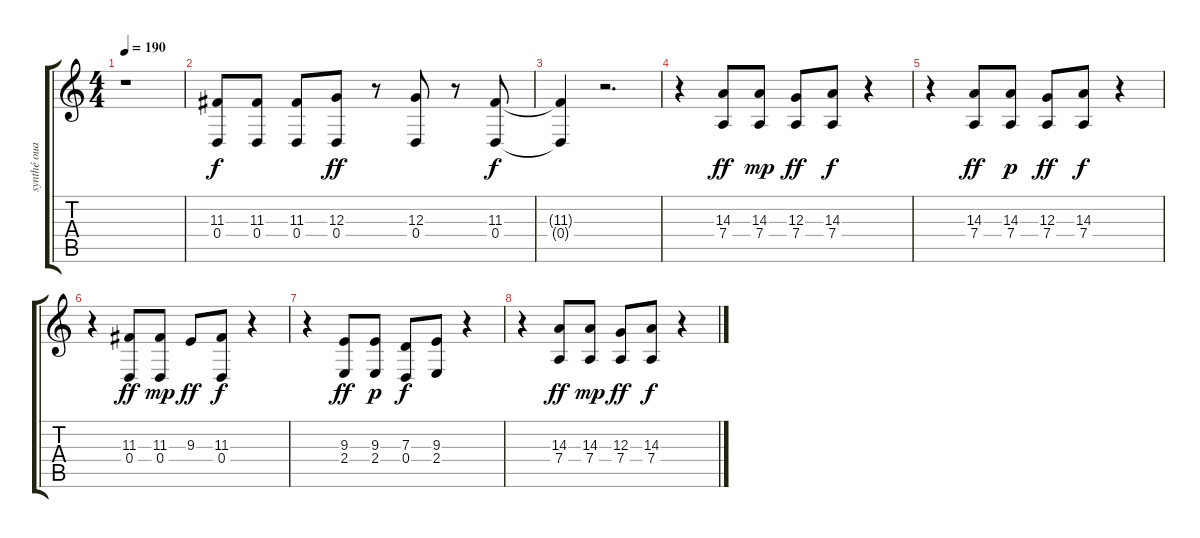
\track ("synthé ouaih s'tuveux" "synthé oua") {instrument stringensemble1}
\staff {score tabs}
\tuning (E4 B3 G3 D3 A2 E2) {hide}
\ts (4 4)
\tempo 190
\clef g2
\ks c
r.1{dy f} |
(11.3 0.4).8{volume 11} (11.3 0.4).8 (11.3 0.4).8 (12.3 0.4).8{dy ff} r.8 (12.3 0.4).8 r.8 (11.3 0.4).8{dy f} |
(11.3{t} 0.4{t}).4{volume 9} r.2{d} |
r.4 (14.3 7.4).8{dy ff volume 7} (14.3 7.4).8{dy mp} (12.3 7.4).8{dy ff} (14.3 7.4).8{dy f} r.4 |
r.4 (14.3 7.4).8{dy ff volume 5} (14.3 7.4).8{dy p} (12.3 7.4).8{dy ff} (14.3 7.4).8{dy f} r.4 |
r.4 (11.3 0.4).8{dy ff volume 3} (11.3 0.4).8{dy mp} 9.3.8{dy ff} (11.3 0.4).8{dy f} r.4 |
r.4 (9.3 2.4).8{dy ff volume 1} (9.3 2.4).8{dy p} (7.3 0.4).8{dy f} (9.3 2.4).8 r.4 |
r.4{volume 0} (14.3 7.4).8{dy ff} (14.3 7.4).8{dy mp} (12.3 7.4).8{dy ff} (14.3 7.4).8{dy f} r.4
